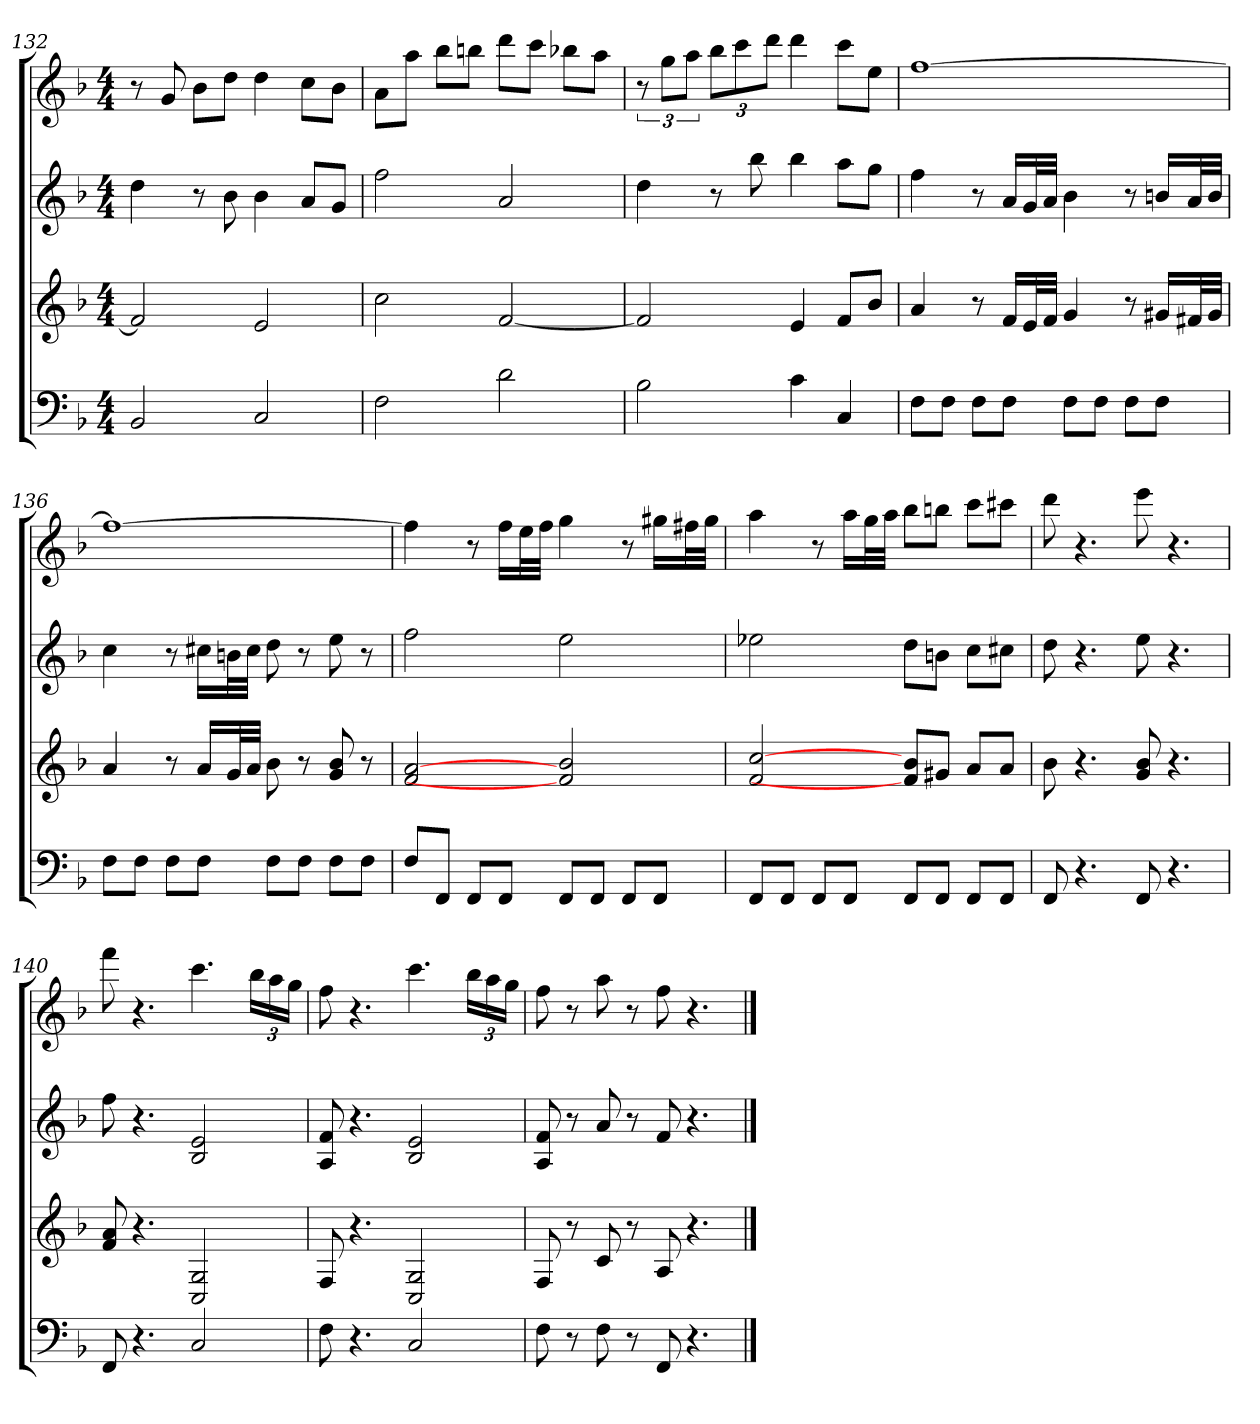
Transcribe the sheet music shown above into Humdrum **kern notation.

**kern	**kern	**kern	**kern
*part4	*part3	*part2	*part1
*staff4	*staff3	*staff2	*staff1
*k[b-]	*k[b-]	*k[b-]	*k[b-]
*F:	*F:	*F:	*F:
*M4/4	*M4/4	*M4/4	*M4/4
=132	=132	=132	=132
2BB-	2f]	4dd	8r
.	.	.	8g
.	.	8r	8b-L
.	.	8b-	8ddJ
2C	2e	4b-	4dd
.	.	8aL	8ccL
.	.	8gJ	8b-J
=133	=133	=133	=133
2F	2cc	2ff	8aL
.	.	.	8aaJ
.	.	.	8bb-L
.	.	.	8bbnJ
2d	[2f	2a	8dddL
.	.	.	8cccJ
.	.	.	8bb-XL
.	.	.	8aaJ
=134	=134	=134	=134
2B-	2f]	4dd	12r
.	.	.	12ggL
.	.	.	12aaJ
.	.	8r	12bb-L
.	.	.	12ccc
.	.	8bb-	.
.	.	.	12dddJ
4c	4e	4bb-	4ddd
4C	8fL	8aaL	8cccL
.	8b-J	8ggJ	8eeJ
=135	=135	=135	=135
8FL	4a	4ff	[1ff
8FJ	.	.	.
8FL	8r	8r	.
8FJ	16fLL	16aLL	.
.	32eL	32gL	.
.	32fJJJ	32aJJJ	.
8FL	4g	4b-	.
8FJ	.	.	.
8FL	8r	8r	.
8FJ	16g#XLL	16bnLL	.
.	32f#XL	32aL	.
.	32g#JJJ	32bJJJ	.
=136	=136	=136	=136
8FL	4a	4cc	1ff_
8FJ	.	.	.
8FL	8r	8r	.
8FJ	16aLL	16cc#XLL	.
.	32gL	32bnL	.
.	32aJJJ	32cc#JJJ	.
8FL	8b-	8dd	.
8FJ	8r	8r	.
8FL	8g 8b-	8ee	.
8FJ	8r	8r	.
=137	=137	=137	=137
8FL	2f [2a	2ff	4ff]
8FFJ	.	.	.
8FFL	.	.	8r
8FFJ	.	.	16ffLL
.	.	.	32eeL
.	.	.	32ffJJJ
8FFL	2f] 2b-	2ee	4gg
8FFJ	.	.	.
8FFL	.	.	8r
8FFJ	.	.	16gg#XLL
.	.	.	32ff#XL
.	.	.	32gg#JJJ
=138	=138	=138	=138
8FFL	2f [2cc	2ee-X	4aa
8FFJ	.	.	.
8FFL	.	.	8r
8FFJ	.	.	16aaLL
.	.	.	32ggL
.	.	.	32aaJJJ
8FFL	8f] 8b-L	8ddL	8bb-L
8FFJ	8g#XJ	8bnJ	8bbnJ
8FFL	8aL	8ccL	8cccL
8FFJ	8aJ	8cc#XJ	8ccc#XJ
=139	=139	=139	=139
8FF	8b-	8dd	8ddd
4.r	4.r	4.r	4.r
8FF	8g 8b-	8ee	8eee
4.r	4.r	4.r	4.r
=140	=140	=140	=140
8FF	8f 8a	8ff	8fff
4.r	4.r	4.r	4.r
2C	2C 2G	2B- 2e	4.ccc
.	.	.	24bb-LL
.	.	.	24aa
.	.	.	24ggJJ
=141	=141	=141	=141
8F	8F	8A 8f	8ff
4.r	4.r	4.r	4.r
2C	2C 2G	2B- 2e	4.ccc
.	.	.	24bb-LL
.	.	.	24aa
.	.	.	24ggJJ
=142	=142	=142	=142
8F	8F	8A 8f	8ff
8r	8r	8r	8r
8F	8c	8a	8aa
8r	8r	8r	8r
8FF	8A	8f	8ff
4.r	4.r	4.r	4.r
==	==	==	==
*-	*-	*-	*-
